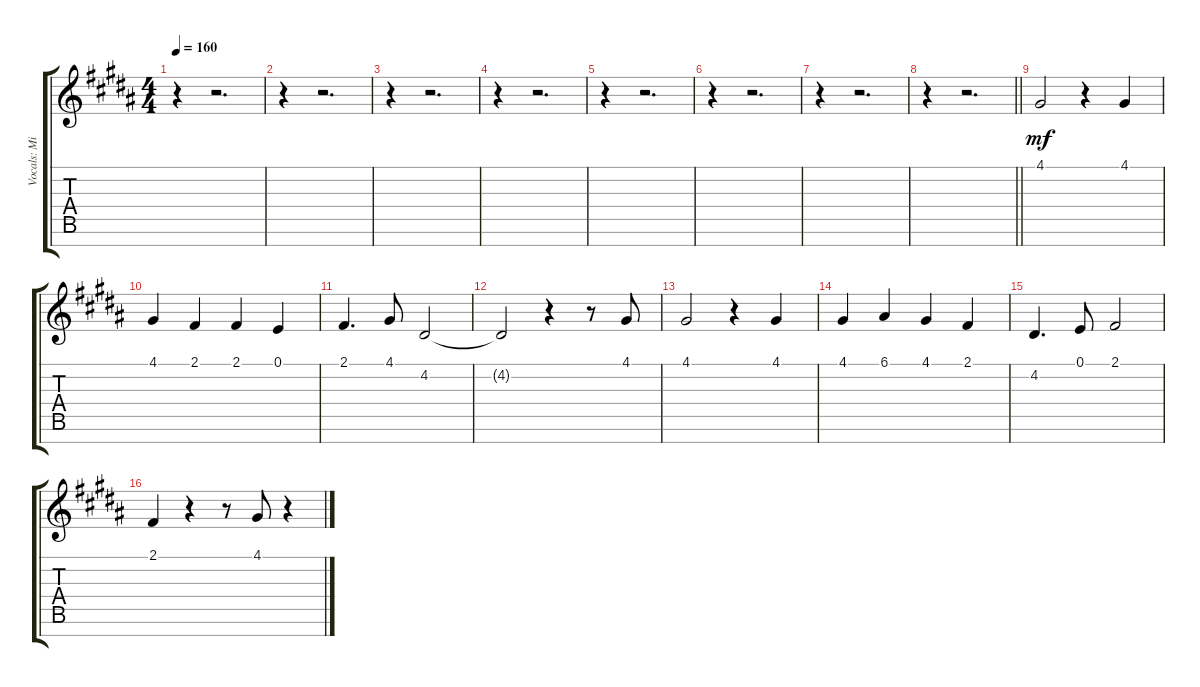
\track ("Vocals: Mio Akiyama" "Vocals: Mi") {instrument voiceoohs}
\staff {score tabs}
\tuning (E4 B3 G3 D3 A2 E2 B1) {hide}
\ts (4 4)
\tempo 160
\clef g2
\ks b
r.4{dy mf} r.2{d} |
r.4 r.2{d} |
r.4 r.2{d} |
r.4 r.2{d} |
r.4 r.2{d} |
r.4 r.2{d} |
r.4 r.2{d} |
\barLineRight lightlight
r.4 r.2{d} |
\section ("" "")
4.1.2 r.4 4.1.4 |
4.1.4 2.1.4 2.1.4 0.1.4 |
2.1.4{d} 4.1.8 4.2.2 |
4.2{t}.2 r.4 r.8 4.1.8 |
4.1.2 r.4 4.1.4 |
4.1.4 6.1.4 4.1.4 2.1.4 |
4.2.4{d} 0.1.8 2.1.2 |
2.1.4 r.4 r.8 4.1.8 r.4
